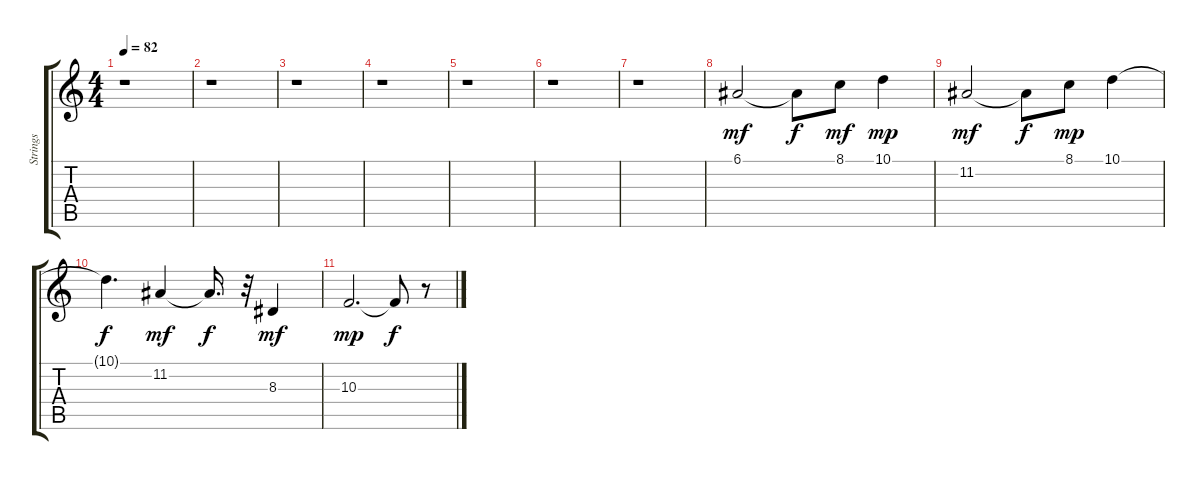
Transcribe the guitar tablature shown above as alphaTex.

\track ("Strings" "Strings") {instrument stringensemble2}
\staff {score tabs}
\tuning (E4 B3 G3 D3 A2 E2) {hide}
\ts (4 4)
\tempo 82
\clef g2
\ks c
r.1{dy mp} |
r.1 |
r.1 |
r.1 |
r.1 |
r.1 |
r.1 |
6.1.2{dy mf} 6.1{t}.8{dy f} 8.1.8{dy mf} 10.1.4{dy mp} |
11.2.2{dy mf} 11.2{t}.8{dy f} 8.1.8{dy mp} 10.1.4 |
10.1{t}.4{d dy f} 11.2.4{dy mf} 11.2{t}.16{d dy f} r.32 8.3.4{dy mf} |
10.3.2{d dy mp} 10.3{t}.8{dy f} r.8
